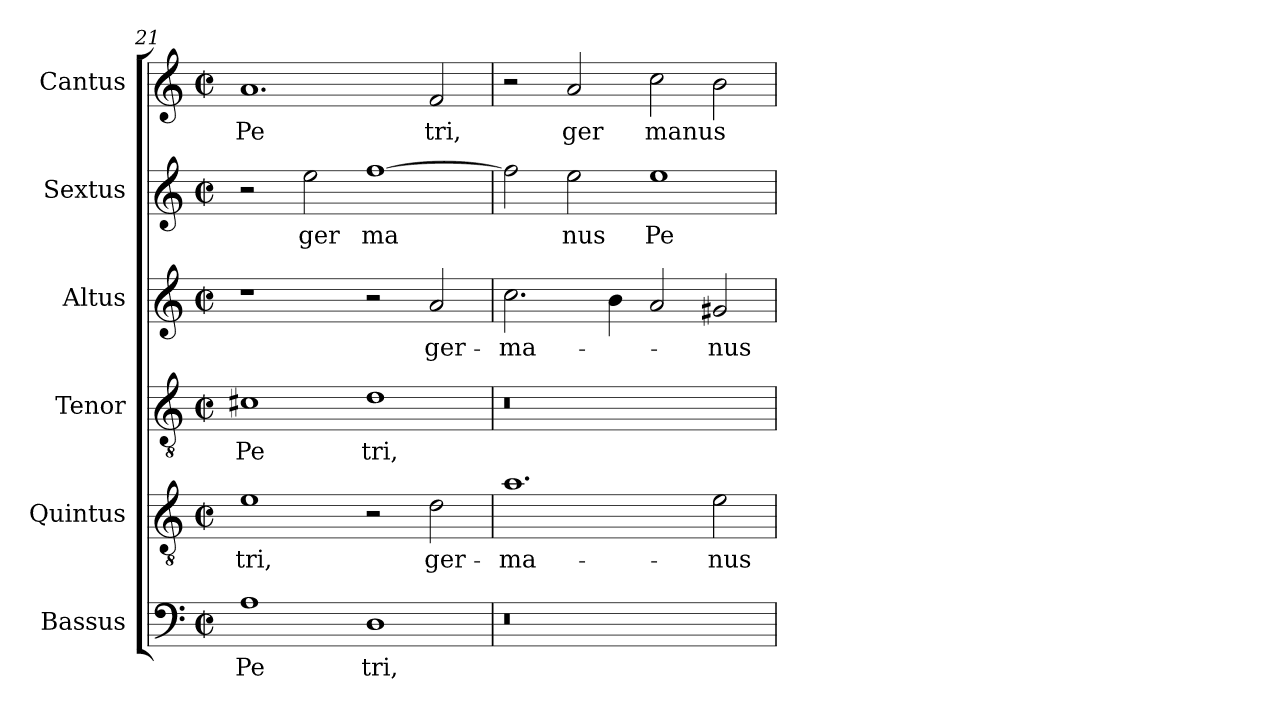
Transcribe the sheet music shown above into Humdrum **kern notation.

**kern	**text	**kern	**text	**kern	**text	**kern	**text	**kern	**text	**kern	**text
*part6	*part6	*part5	*part5	*part4	*part4	*part3	*part3	*part2	*part2	*part1	*part1
*staff6	*staff6	*staff5	*staff5	*staff4	*staff4	*staff3	*staff3	*staff2	*staff2	*staff1	*staff1
*I"Bassus	*	*I"Quintus	*	*I"Tenor	*	*I"Altus	*	*I"Sextus	*	*I"Cantus	*
!!LO:PB:g=z
*clefF4	*	*clefGv2	*	*clefGv2	*	*clefG2	*	*clefG2	*	*clefG2	*
*M2/2	*	*M2/2	*	*M2/2	*	*M2/2	*	*M2/2	*	*M2/2	*
*met(c|)	*	*met(c|)	*	*met(c|)	*	*met(c|)	*	*met(c|)	*	*met(c|)	*
=21	=21	=21	=21	=21	=21	=21	=21	=21	=21	=21	=21
!	!LO:LY:b:cj	!	!LO:LY:b:cj	!	!LO:LY:b:cj	!	!	!	!	!	!LO:LY:b:cj
1A	Pe	1e	tri,	1c#X	Pe	1r	.	2r	.	1.a	Pe
!	!	!	!	!	!	!	!	!	!LO:LY:b:cj	!	!
.	.	.	.	.	.	.	.	2ee\	ger	.	.
!	!LO:LY:b:cj	!	!	!	!LO:LY:b:cj	!	!	!	!LO:LY:b:cj	!	!
1D	tri,	2r	.	1d	tri,	2r	.	[>1ff	ma	.	.
!	!	!	!LO:LY:b:cj	!	!	!	!LO:LY:b:cj	!	!	!	!LO:LY:b:cj
.	.	2d\	ger-	.	.	2a/	ger-	.	.	2f/	tri,
=22	=22	=22	=22	=22	=22	=22	=22	=22	=22	=22	=22
!	!	!	!LO:LY:b:cj	!	!	!	!LO:LY:b	!	!	!	!
0r	.	1.a	-ma-	0r	.	2.cc\	-ma-	2ff\]	.	2r	.
!	!	!	!	!	!	!	!	!	!LO:LY:b:cj	!	!LO:LY:b:cj
.	.	.	.	.	.	.	.	2ee\	nus	2a/	ger
.	.	.	.	.	.	4b\	.	.	.	.	.
!	!	!	!	!	!	!	!	!	!LO:LY:b:cj	!	!LO:LY:b
.	.	.	.	.	.	2a/	.	1ee	Pe	2cc\	manus
!	!	!	!LO:LY:b:cj	!	!	!	!LO:LY:b:cj	!	!	!	!
.	.	2e\	-nus	.	.	2g#X/	-nus	.	.	2b\	.
=	=	=	=	=	=	=	=	=	=	=	=
*-	*-	*-	*-	*-	*-	*-	*-	*-	*-	*-	*-
